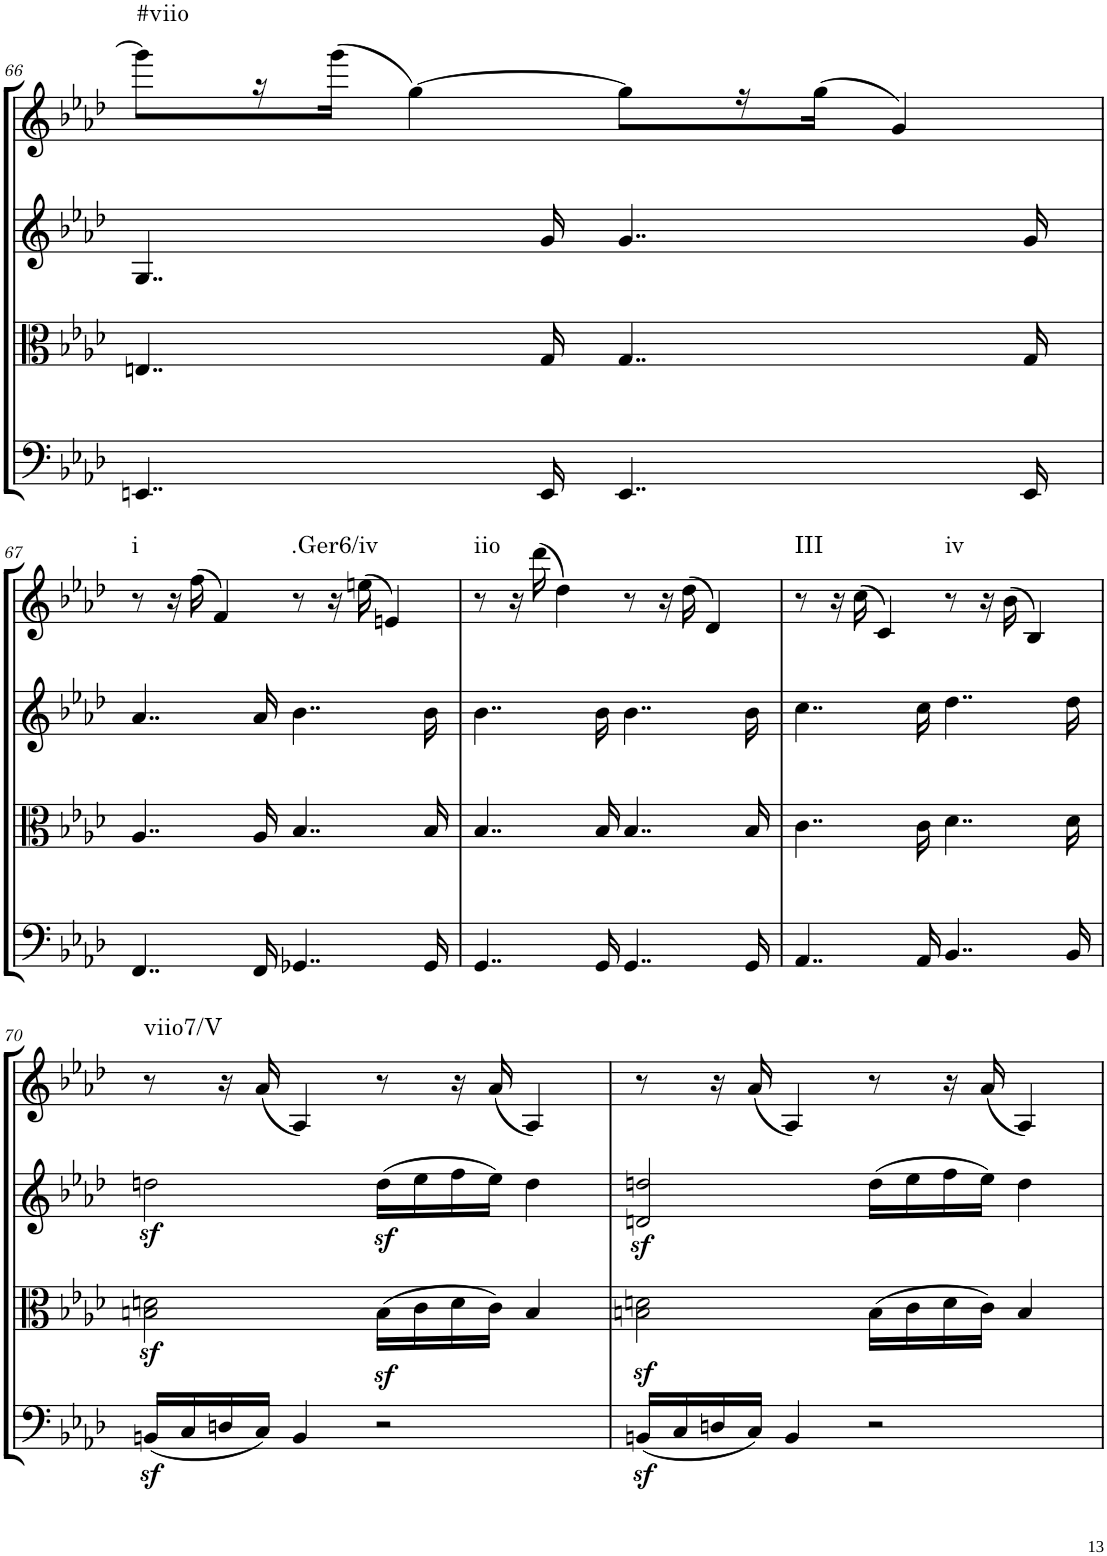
**kern	**kern	**kern	**kern	**harte
*part4	*part3	*part2	*part1	*part1
*staff4	*staff3	*staff2	*staff1	*
*I"Cello	*I"Viola	*I"2nd Violin	*I"1st Violin	*
*	*I'Vla	*I'Vln	*I'Vln	*
!!LO:PB:g=z
*clefF4	*clefC3	*clefG2	*clefG2	*
*k[b-e-a-d-]	*k[b-e-a-d-]	*k[b-e-a-d-]	*k[b-e-a-d-]	*
*M4/4	*M4/4	*M4/4	*M4/4	*
*met(c)	*met(c)	*met(c)	*met(c)	*
=66	=66	=66	=66	=66
!	!	!	!	!LO:H:kt=#viio
4..EEn/	4..En/	4..G/	8ggg\L]	N
.	.	.	16r	.
.	.	.	(16ggg\JJ	.
.	.	.	[4gg\)	.
16EE/	16G/	16g/	.	.
4..EE/	4..G/	4..g/	8gg\L]	.
.	.	.	16r	.
.	.	.	(16gg\JJ	.
.	.	.	4g/)	.
16EE/	16G/	16g/	.	.
!!LO:LB:g=z
=67	=67	=67	=67	=67
!	!	!	!	!LO:H:kt=i
4..FF/	4..A-/	4..a-/	8r	N
.	.	.	16r	.
.	.	.	(16ff\	.
.	.	.	4f/)	.
16FF/	16A-/	16a-/	.	.
!	!	!	!	!LO:H:kt=.Ger6/iv
4..GG-X/	4..B-/	4..b-\	8r	N
.	.	.	16r	.
.	.	.	(16een\	.
.	.	.	4en/)	.
16GG-/	16B-/	16b-\	.	.
=68	=68	=68	=68	=68
!	!	!	!	!LO:H:kt=iio
4..GG/	4..B-/	4..b-\	8r	N
.	.	.	16r	.
.	.	.	(16ddd-\	.
.	.	.	4dd-\)	.
16GG/	16B-/	16b-\	.	.
4..GG/	4..B-/	4..b-\	8r	.
.	.	.	16r	.
.	.	.	(16dd-\	.
.	.	.	4d-/)	.
16GG/	16B-/	16b-\	.	.
=69	=69	=69	=69	=69
!	!	!	!	!LO:H:kt=III
4..AA-/	4..c\	4..cc\	8r	N
.	.	.	16r	.
.	.	.	(16cc\	.
.	.	.	4c/)	.
16AA-/	16c\	16cc\	.	.
!	!	!	!	!LO:H:kt=iv
4..BB-/	4..d-\	4..dd-\	8r	N
.	.	.	16r	.
.	.	.	(16b-\	.
.	.	.	4B-/)	.
16BB-/	16d-\	16dd-\	.	.
!!LO:LB:g=z
=70	=70	=70	=70	=70
!	!	!	!	!LO:H:kt=viio7/V
(16BBnz</LL	2Bn\z< 2dn\z<	2ddnz<\	8r	N
16C/	.	.	.	.
16Dn/	.	.	16r	.
16C/JJ)	.	.	(16a-/	.
4BB/	.	.	4A-/)	.
2r	(16Bz<\LL	(16ddz<\LL	8r	.
.	16c\	16ee-\	.	.
.	16d\	16ff\	16r	.
.	16c\JJ)	16ee-\JJ)	(16a-/	.
.	4B/	4dd\	4A-/)	.
=71	=71	=71	=71	=71
(16BBnz>/LL	2Bn\ 2dn\	2dn/z< 2ddn/z<	8r	.
16C/	.	.	.	.
16Dn/	.	.	16r	.
16C/JJ)	.	.	(16a-/	.
4BB/	.	.	4A-/)	.
2r	(16B\LL	(16dd\LL	8r	.
.	16c\	16ee-\	.	.
.	16d\	16ff\	16r	.
.	16c\JJ)	16ee-\JJ)	(16a-/	.
.	4B/	4dd\	4A-/)	.
=	=	=	=	=
*-	*-	*-	*-	*-
